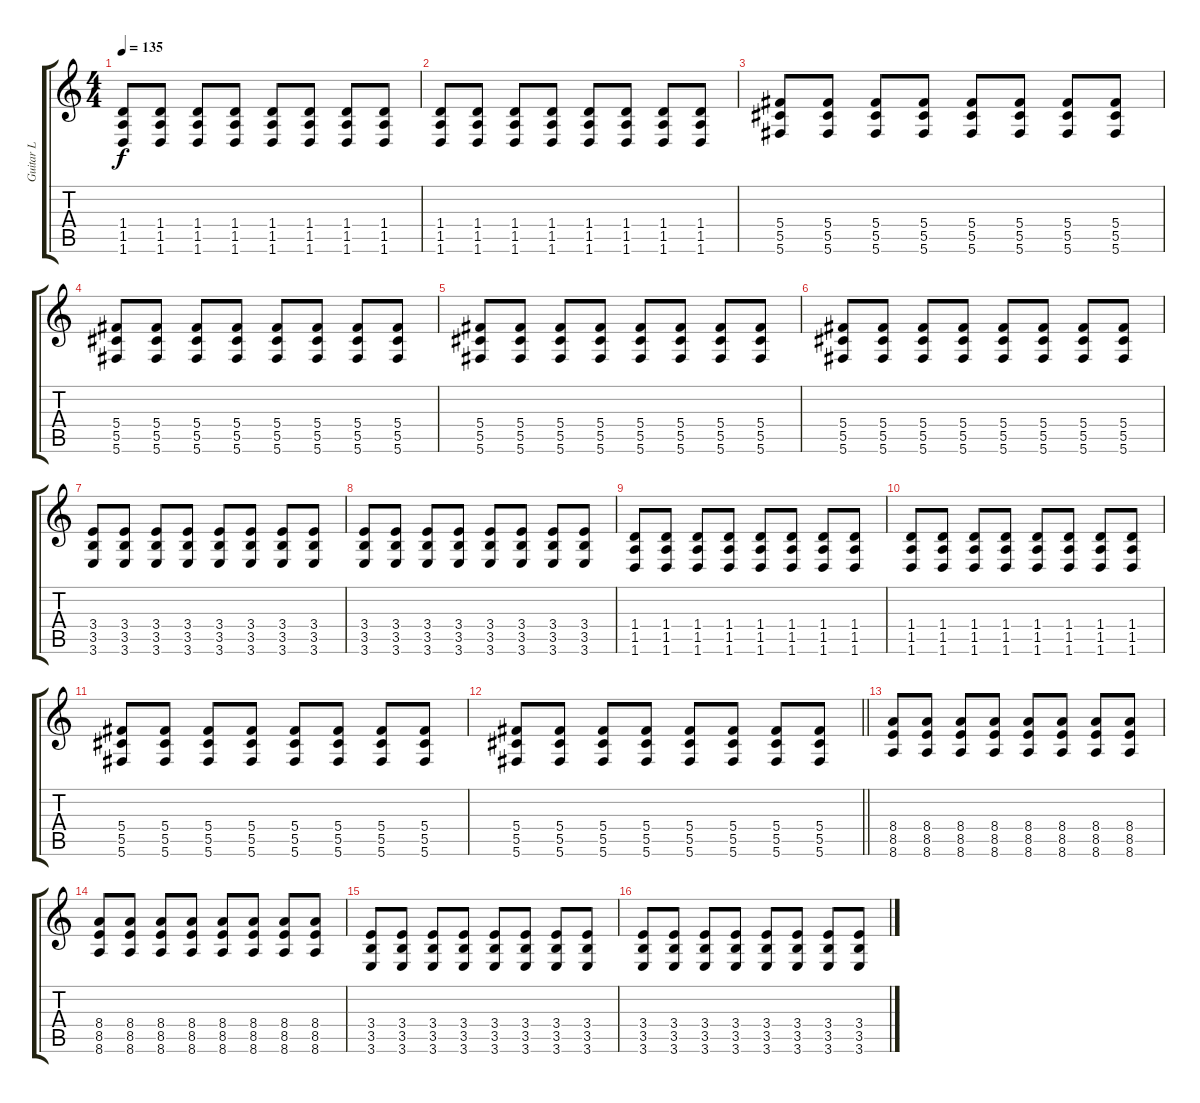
\track ("Guitar L" "Guitar L") {instrument distortionguitar}
\staff {score tabs}
\tuning (Eb4 Bb3 Gb3 Db3 Ab2 Db2) {hide}
\ts (4 4)
\tempo 135
\clef g2
\ks c
(1.4 1.5 1.6).8{dy f} (1.4 1.5 1.6).8 (1.4 1.5 1.6).8 (1.4 1.5 1.6).8 (1.4 1.5 1.6).8 (1.4 1.5 1.6).8 (1.4 1.5 1.6).8 (1.4 1.5 1.6).8 |
(1.4 1.5 1.6).8 (1.4 1.5 1.6).8 (1.4 1.5 1.6).8 (1.4 1.5 1.6).8 (1.4 1.5 1.6).8 (1.4 1.5 1.6).8 (1.4 1.5 1.6).8 (1.4 1.5 1.6).8 |
(5.4 5.5 5.6).8 (5.4 5.5 5.6).8 (5.4 5.5 5.6).8 (5.4 5.5 5.6).8 (5.4 5.5 5.6).8 (5.4 5.5 5.6).8 (5.4 5.5 5.6).8 (5.4 5.5 5.6).8 |
(5.4 5.5 5.6).8 (5.4 5.5 5.6).8 (5.4 5.5 5.6).8 (5.4 5.5 5.6).8 (5.4 5.5 5.6).8 (5.4 5.5 5.6).8 (5.4 5.5 5.6).8 (5.4 5.5 5.6).8 |
(5.4 5.5 5.6).8 (5.4 5.5 5.6).8 (5.4 5.5 5.6).8 (5.4 5.5 5.6).8 (5.4 5.5 5.6).8 (5.4 5.5 5.6).8 (5.4 5.5 5.6).8 (5.4 5.5 5.6).8 |
(5.4 5.5 5.6).8 (5.4 5.5 5.6).8 (5.4 5.5 5.6).8 (5.4 5.5 5.6).8 (5.4 5.5 5.6).8 (5.4 5.5 5.6).8 (5.4 5.5 5.6).8 (5.4 5.5 5.6).8 |
(3.4 3.5 3.6).8 (3.4 3.5 3.6).8 (3.4 3.5 3.6).8 (3.4 3.5 3.6).8 (3.4 3.5 3.6).8 (3.4 3.5 3.6).8 (3.4 3.5 3.6).8 (3.4 3.5 3.6).8 |
(3.4 3.5 3.6).8 (3.4 3.5 3.6).8 (3.4 3.5 3.6).8 (3.4 3.5 3.6).8 (3.4 3.5 3.6).8 (3.4 3.5 3.6).8 (3.4 3.5 3.6).8 (3.4 3.5 3.6).8 |
(1.4 1.5 1.6).8 (1.4 1.5 1.6).8 (1.4 1.5 1.6).8 (1.4 1.5 1.6).8 (1.4 1.5 1.6).8 (1.4 1.5 1.6).8 (1.4 1.5 1.6).8 (1.4 1.5 1.6).8 |
(1.4 1.5 1.6).8 (1.4 1.5 1.6).8 (1.4 1.5 1.6).8 (1.4 1.5 1.6).8 (1.4 1.5 1.6).8 (1.4 1.5 1.6).8 (1.4 1.5 1.6).8 (1.4 1.5 1.6).8 |
(5.4 5.5 5.6).8 (5.4 5.5 5.6).8 (5.4 5.5 5.6).8 (5.4 5.5 5.6).8 (5.4 5.5 5.6).8 (5.4 5.5 5.6).8 (5.4 5.5 5.6).8 (5.4 5.5 5.6).8 |
\barLineRight lightlight
(5.4 5.5 5.6).8 (5.4 5.5 5.6).8 (5.4 5.5 5.6).8 (5.4 5.5 5.6).8 (5.4 5.5 5.6).8 (5.4 5.5 5.6).8 (5.4 5.5 5.6).8 (5.4 5.5 5.6).8 |
\section ("" "")
(8.4 8.5 8.6).8 (8.4 8.5 8.6).8 (8.4 8.5 8.6).8 (8.4 8.5 8.6).8 (8.4 8.5 8.6).8 (8.4 8.5 8.6).8 (8.4 8.5 8.6).8 (8.4 8.5 8.6).8 |
(8.4 8.5 8.6).8 (8.4 8.5 8.6).8 (8.4 8.5 8.6).8 (8.4 8.5 8.6).8 (8.4 8.5 8.6).8 (8.4 8.5 8.6).8 (8.4 8.5 8.6).8 (8.4 8.5 8.6).8 |
(3.4 3.5 3.6).8 (3.4 3.5 3.6).8 (3.4 3.5 3.6).8 (3.4 3.5 3.6).8 (3.4 3.5 3.6).8 (3.4 3.5 3.6).8 (3.4 3.5 3.6).8 (3.4 3.5 3.6).8 |
(3.4 3.5 3.6).8 (3.4 3.5 3.6).8 (3.4 3.5 3.6).8 (3.4 3.5 3.6).8 (3.4 3.5 3.6).8 (3.4 3.5 3.6).8 (3.4 3.5 3.6).8 (3.4 3.5 3.6).8
